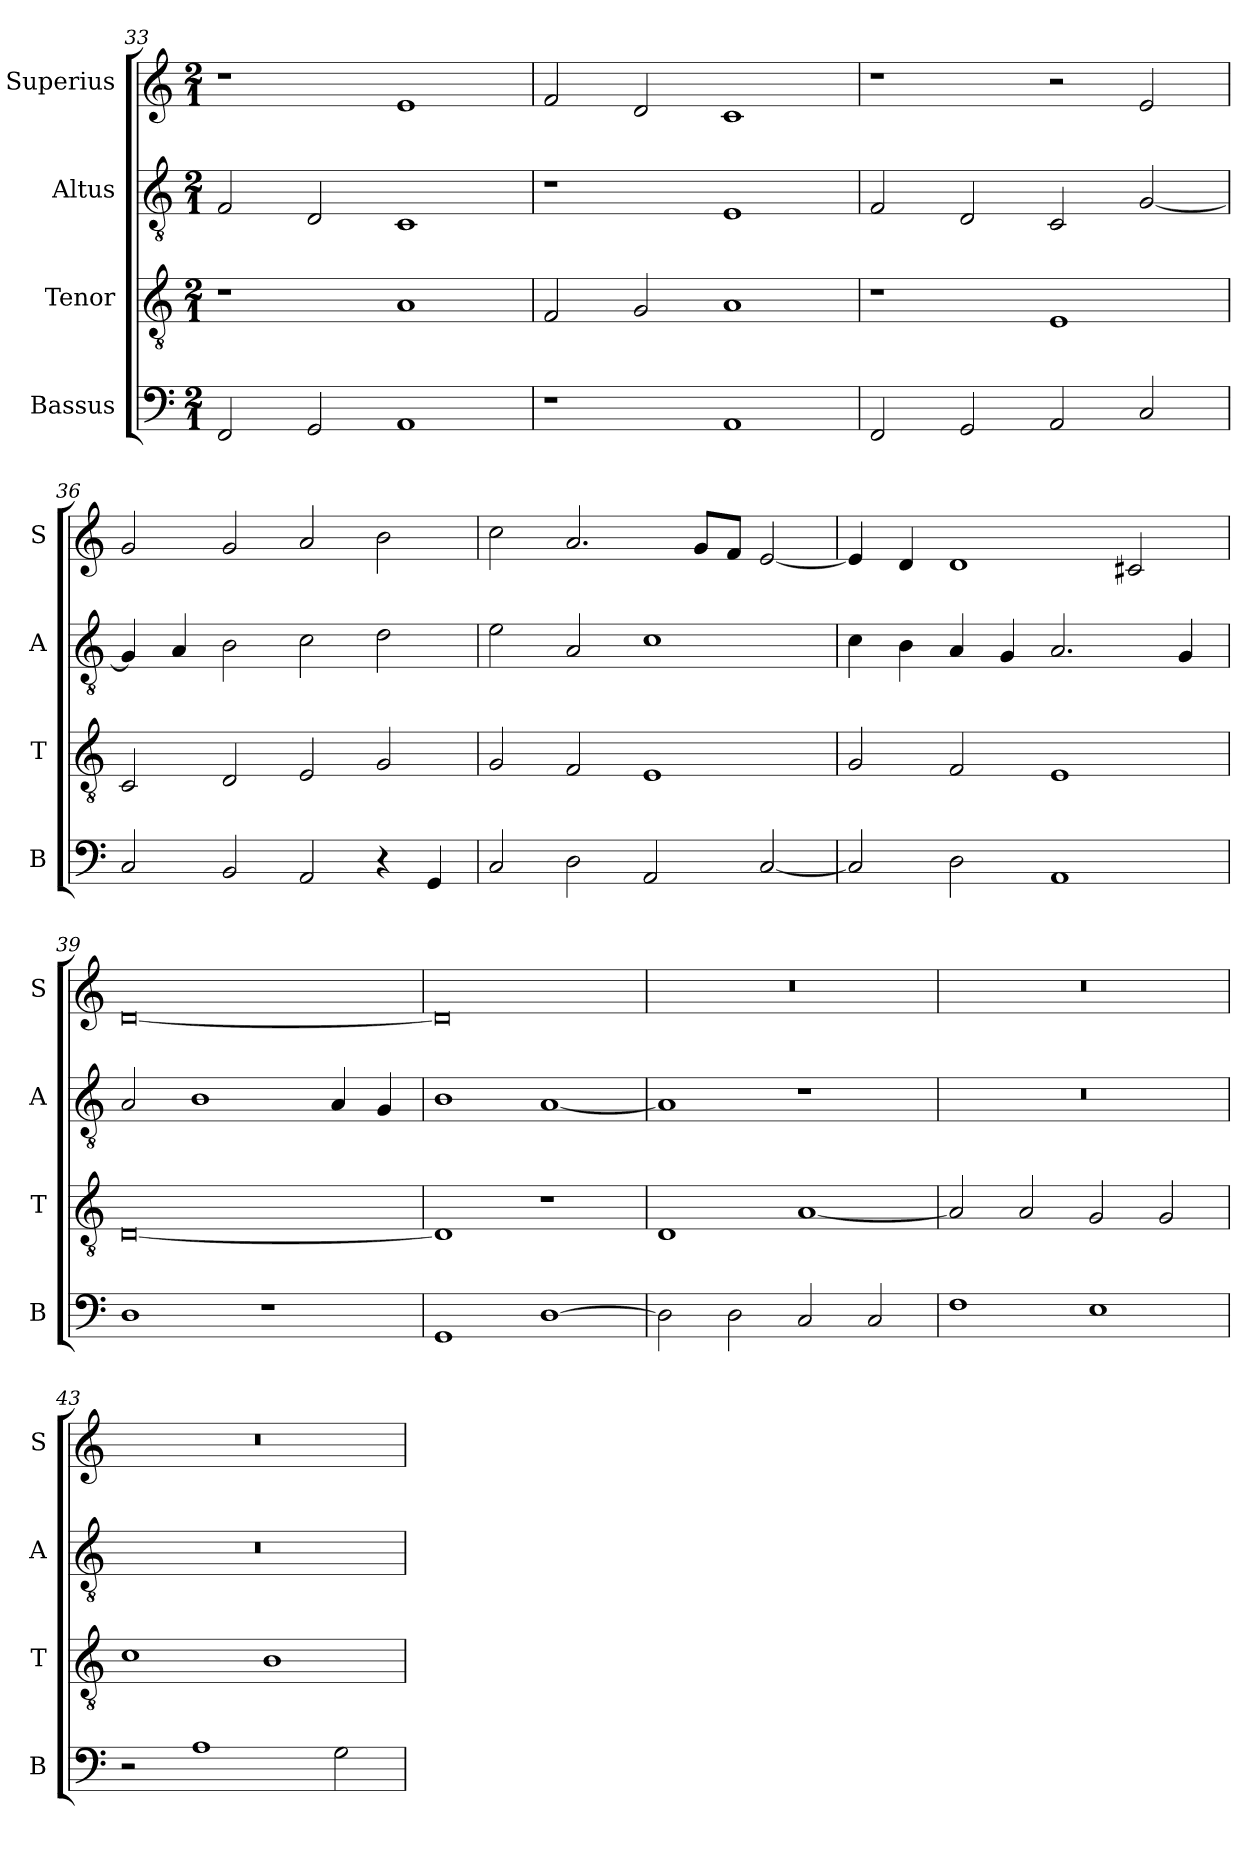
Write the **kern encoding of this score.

**kern	**kern	**kern	**kern
*part4	*part3	*part2	*part1
*staff4	*staff3	*staff2	*staff1
*I"Bassus	*I"Tenor	*I"Altus	*I"Superius
*I'B	*I'T	*I'A	*I'S
*clefF4	*clefGv2	*clefGv2	*clefG2
*k[]	*k[]	*k[]	*k[]
*C:	*C:	*C:	*C:
*M2/1	*M2/1	*M2/1	*M2/1
=33	=33	=33	=33
2FF	1r	2F	1r
2GG	.	2D	.
1AA	1A	1C	1e
=34	=34	=34	=34
1r	2F	1r	2f
.	2G	.	2d
1AA	1A	1E	1c
=35	=35	=35	=35
2FF	1r	2F	1r
2GG	.	2D	.
2AA	1E	2C	2r
2C	.	[2G	2e
=36	=36	=36	=36
2C	2C	4G]	2g
.	.	4A	.
2BB	2D	2B	2g
2AA	2E	2c	2a
4r	2G	2d	2b
4GG	.	.	.
=37	=37	=37	=37
2C	2G	2e	2cc
2D	2F	2A	2.a
2AA	1E	1c	.
.	.	.	8gL
.	.	.	8fJ
[2C	.	.	[2e
=38	=38	=38	=38
2C]	2G	4c	4e]
.	.	4B	4d
2D	2F	4A	1d
.	.	4G	.
1AA	1E	2.A	.
.	.	.	2c#X
.	.	4G	.
=39	=39	=39	=39
1D	[0D	2A	[0d
.	.	1B	.
1r	.	.	.
.	.	4A	.
.	.	4G	.
=40	=40	=40	=40
1GG	1D]	1B	0d]
[1D	1r	[1A	.
=41	=41	=41	=41
2D]	1D	1A]	0r
2D	.	.	.
2C	[1A	1r	.
2C	.	.	.
=42	=42	=42	=42
1F	2A]	0r	0r
.	2A	.	.
1E	2G	.	.
.	2G	.	.
=43	=43	=43	=43
2r	1c	0r	0r
1A	.	.	.
.	1B	.	.
2G	.	.	.
=	=	=	=
*-	*-	*-	*-
